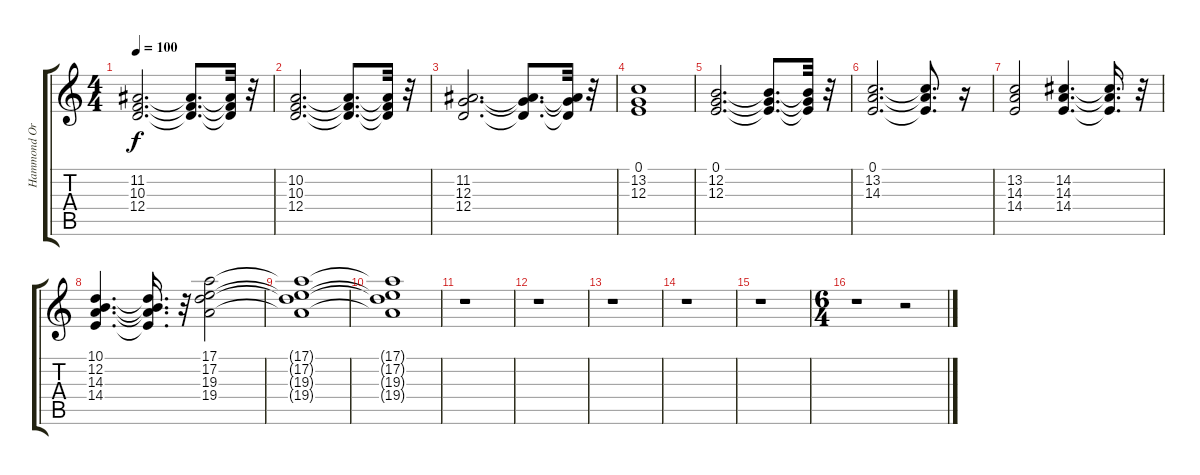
\track ("Hammond Organ" "Hammond Or") {instrument drawbarorgan}
\staff {score tabs}
\tuning (E4 B3 G3 D3 A2 E2) {hide}
\ts (4 4)
\tempo 100
\clef g2
\ks c
(11.2 10.3 12.4).2{d dy f} (11.2{t} 10.3{t} 12.4{t}).8{d} (11.2{t} 10.3{t} 12.4{t}).32 r.32 |
(10.2 10.3 12.4).2{d} (10.2{t} 10.3{t} 12.4{t}).8{d} (10.2{t} 10.3{t} 12.4{t}).32 r.32 |
(11.2 12.3 12.4).2{d} (11.2{t} 12.3{t} 12.4{t}).8{d} (11.2{t} 12.3{t} 12.4{t}).32 r.32 |
(0.1 13.2 12.3).1 |
(0.1 12.2 12.3).2{d} (0.1{t} 12.2{t} 12.3{t}).8{d} (0.1{t} 12.2{t} 12.3{t}).32 r.32 |
(0.1 13.2 14.3).2{d} (0.1{t} 13.2{t} 14.3{t}).8{d} r.16 |
(13.2 14.3 14.4).2 (14.2 14.3 14.4).4{d} (14.2{t} 14.3{t} 14.4{t}).16{d} r.32 |
(10.1 12.2 14.3 14.4).4{d} (10.1{t} 12.2{t} 14.3{t} 14.4{t}).16{d} r.32 (17.1 17.2 19.3 19.4).2 |
(17.1{t} 17.2{t} 19.3{t} 19.4{t}).1 |
(17.1{t} 17.2{t} 19.3{t} 19.4{t}).1 |
r.1 |
r.1 |
r.1 |
r.1 |
r.1 |
\ts (6 4)
r.1 r.2
